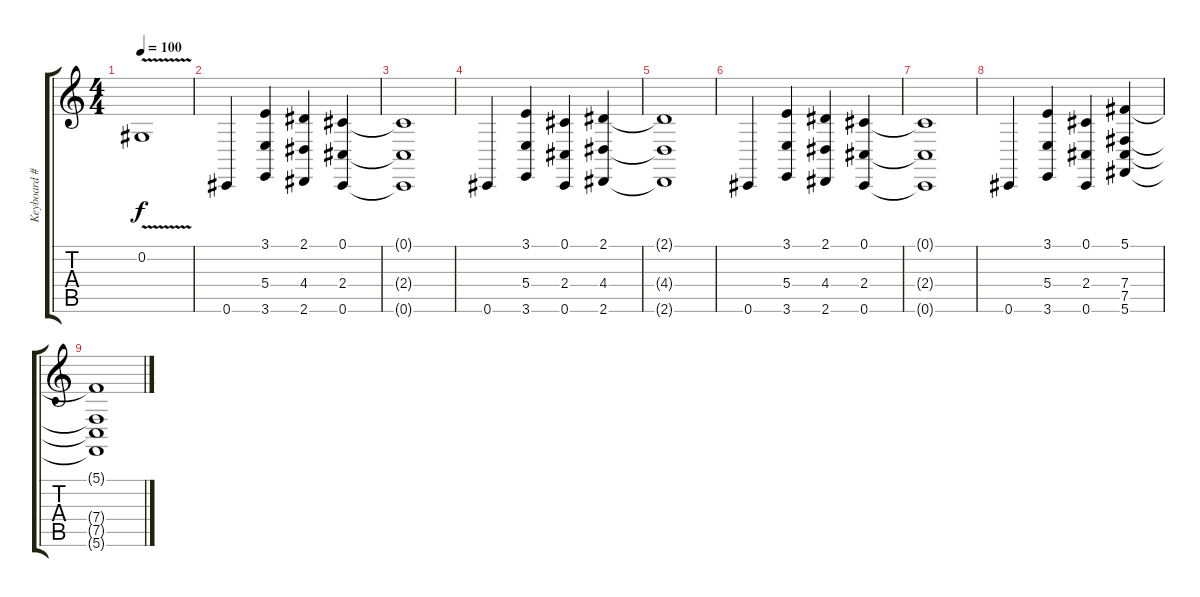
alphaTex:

\track ("Keyboard #2" "Keyboard #") {instrument stringensemble1}
\staff {score tabs}
\tuning (Db4 Ab3 E3 B2 Gb2 Db2) {hide}
\ts (4 4)
\tempo 100
\clef g2
\ks c
0.2{v}.1{dy f} |
0.6.4 (3.1 5.4 3.6).4 (2.1 4.4 2.6).4 (0.1 2.4 0.6).4 |
(0.1{t} 2.4{t} 0.6{t}).1 |
0.6.4 (3.1 5.4 3.6).4 (0.1 2.4 0.6).4 (2.1 4.4 2.6).4 |
(2.1{t} 4.4{t} 2.6{t}).1 |
0.6.4 (3.1 5.4 3.6).4 (2.1 4.4 2.6).4 (0.1 2.4 0.6).4 |
(0.1{t} 2.4{t} 0.6{t}).1 |
0.6.4 (3.1 5.4 3.6).4 (0.1 2.4 0.6).4 (5.1 7.4 7.5 5.6).4 |
(5.1{t} 7.4{t} 7.5{t} 5.6{t}).1
